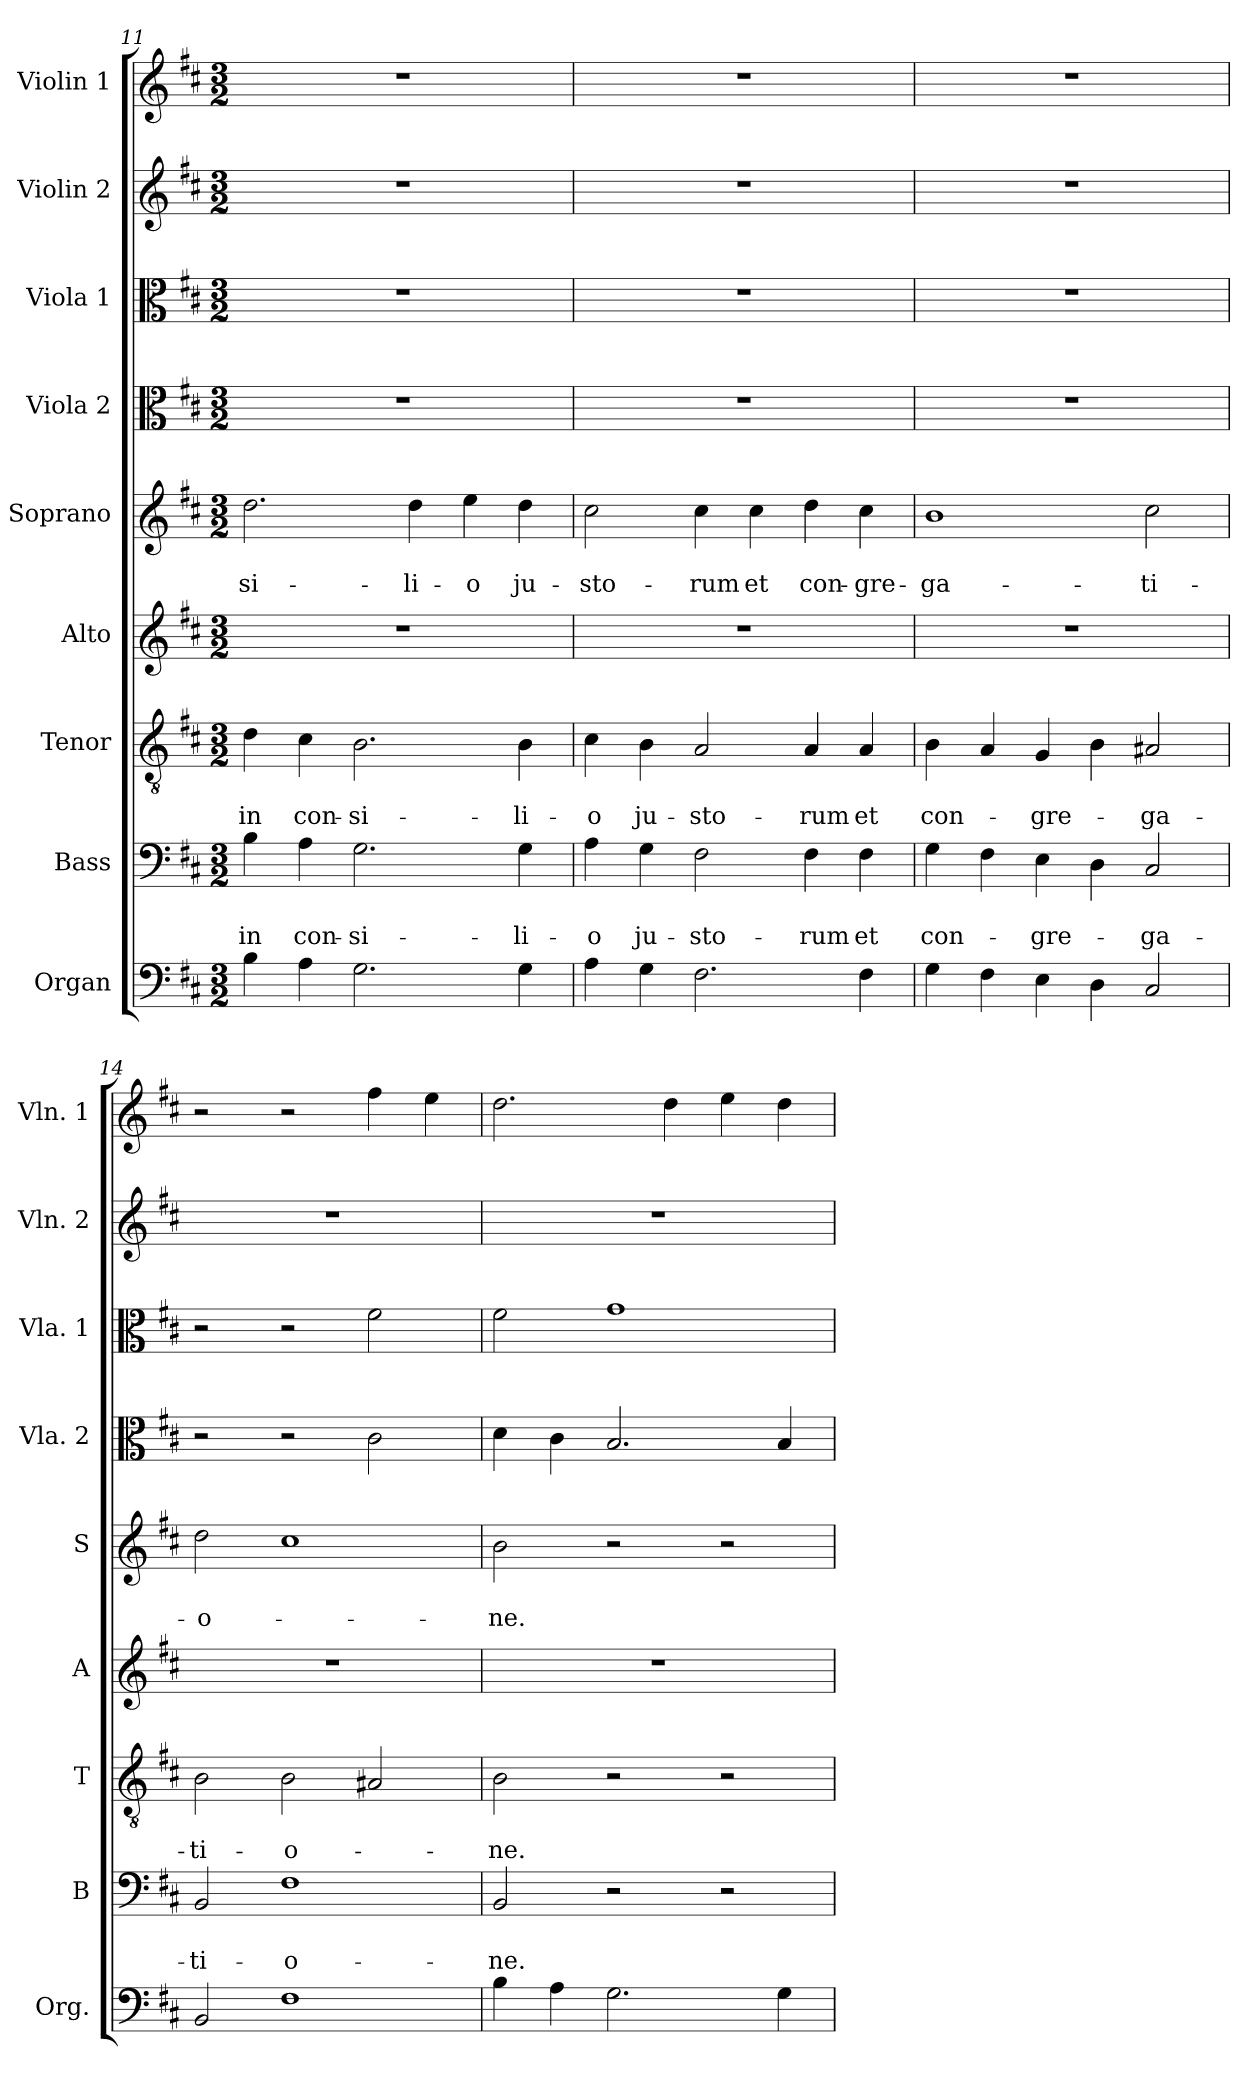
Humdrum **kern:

**kern	**kern	**text	**text	**kern	**text	**text	**kern	**kern	**text	**text	**kern	**kern	**kern	**kern
*part9	*part8	*part8	*part8	*part7	*part7	*part7	*part6	*part5	*part5	*part5	*part4	*part3	*part2	*part1
*staff9	*staff8	*staff8	*staff8	*staff7	*staff7	*staff7	*staff6	*staff5	*staff5	*staff5	*staff4	*staff3	*staff2	*staff1
*I"Organ	*I"Bass	*	*	*I"Tenor	*	*	*I"Alto	*I"Soprano	*	*	*I"Viola 2	*I"Viola 1	*I"Violin 2	*I"Violin 1
*I'Org.	*I'B	*	*	*I'T	*	*	*I'A	*I'S	*	*	*I'Vla. 2	*I'Vla. 1	*I'Vln. 2	*I'Vln. 1
*clefF4	*clefF4	*	*	*clefGv2	*	*	*clefG2	*clefG2	*	*	*clefC3	*clefC3	*clefG2	*clefG2
*k[f#c#]	*k[f#c#]	*	*	*k[f#c#]	*	*	*k[f#c#]	*k[f#c#]	*	*	*k[f#c#]	*k[f#c#]	*k[f#c#]	*k[f#c#]
*D:	*D:	*	*	*D:	*	*	*D:	*D:	*	*	*D:	*D:	*D:	*D:
*M3/2	*M3/2	*	*	*M3/2	*	*	*M3/2	*M3/2	*	*	*M3/2	*M3/2	*M3/2	*M3/2
=11	=11	=11	=11	=11	=11	=11	=11	=11	=11	=11	=11	=11	=11	=11
!	!	!	!LO:LY:b	!	!	!LO:LY:b	!	!	!	!LO:LY:b	!	!	!	!
4B\	4B\	.	in	4d\	.	in	1.r	2.dd\	.	-si-	1.r	1.r	1.r	1.r
!	!	!	!LO:LY:b	!	!	!LO:LY:b	!	!	!	!	!	!	!	!
4A\	4A\	.	con-	4c#\	.	con-	.	.	.	.	.	.	.	.
!	!	!	!LO:LY:b	!	!	!LO:LY:b	!	!	!	!	!	!	!	!
2.G\	2.G\	.	-si-	2.B\	.	-si-	.	.	.	.	.	.	.	.
!	!	!	!	!	!	!	!	!	!	!LO:LY:b	!	!	!	!
.	.	.	.	.	.	.	.	4dd\	.	-li-	.	.	.	.
!	!	!	!	!	!	!	!	!	!	!LO:LY:b	!	!	!	!
.	.	.	.	.	.	.	.	4ee\	.	-o	.	.	.	.
!	!	!	!LO:LY:b	!	!	!LO:LY:b	!	!	!	!LO:LY:b	!	!	!	!
4G\	4G\	.	-li-	4B\	.	-li-	.	4dd\	.	ju-	.	.	.	.
=12	=12	=12	=12	=12	=12	=12	=12	=12	=12	=12	=12	=12	=12	=12
!	!	!	!LO:LY:b	!	!	!LO:LY:b	!	!	!	!LO:LY:b	!	!	!	!
4A\	4A\	.	-o	4c#\	.	-o	1.r	2cc#\	.	-sto-	1.r	1.r	1.r	1.r
!	!	!	!LO:LY:b	!	!	!LO:LY:b	!	!	!	!	!	!	!	!
4G\	4G\	.	ju-	4B\	.	ju-	.	.	.	.	.	.	.	.
!	!	!	!LO:LY:b	!	!	!LO:LY:b	!	!	!	!LO:LY:b	!	!	!	!
2.F#\	2F#\	.	-sto-	2A/	.	-sto-	.	4cc#\	.	-rum	.	.	.	.
!	!	!	!	!	!	!	!	!	!	!LO:LY:b	!	!	!	!
.	.	.	.	.	.	.	.	4cc#\	.	et	.	.	.	.
!	!	!	!LO:LY:b	!	!	!LO:LY:b	!	!	!	!LO:LY:b	!	!	!	!
.	4F#\	.	-rum	4A/	.	-rum	.	4dd\	.	con-	.	.	.	.
!	!	!	!LO:LY:b	!	!	!LO:LY:b	!	!	!	!LO:LY:b	!	!	!	!
4F#\	4F#\	.	et	4A/	.	et	.	4cc#\	.	-gre-	.	.	.	.
=13	=13	=13	=13	=13	=13	=13	=13	=13	=13	=13	=13	=13	=13	=13
!	!	!	!LO:LY:b	!	!	!LO:LY:b	!	!	!	!LO:LY:b	!	!	!	!
4G\	4G\	.	con-	4B\	.	con-	1.r	1b	.	-ga-	1.r	1.r	1.r	1.r
4F#\	4F#\	.	.	4A/	.	.	.	.	.	.	.	.	.	.
!	!	!	!LO:LY:b	!	!	!LO:LY:b	!	!	!	!	!	!	!	!
4E\	4E\	.	-gre-	4G/	.	-gre-	.	.	.	.	.	.	.	.
4D\	4D\	.	.	4B\	.	.	.	.	.	.	.	.	.	.
!	!	!	!LO:LY:b	!	!	!LO:LY:b	!	!	!	!LO:LY:b	!	!	!	!
2C#/	2C#/	.	-ga-	2A#X/	.	-ga-	.	2cc#\	.	-ti-	.	.	.	.
=14	=14	=14	=14	=14	=14	=14	=14	=14	=14	=14	=14	=14	=14	=14
!	!	!	!LO:LY:b	!	!	!LO:LY:b	!	!	!	!LO:LY:b	!	!	!	!
2BB/	2BB/	.	-ti-	2B\	.	-ti-	1.r	2dd\	.	-o-	2r	2r	1.r	2r
!	!	!	!LO:LY:b	!	!	!LO:LY:b	!	!	!	!	!	!	!	!
1F#	1F#	.	-o-	2B\	.	-o-	.	1cc#	.	.	2r	2r	.	2r
.	.	.	.	2A#X/	.	.	.	.	.	.	2c#\	2f#\	.	4ff#\
.	.	.	.	.	.	.	.	.	.	.	.	.	.	4ee\
!!LO:LB:g=z
=15	=15	=15	=15	=15	=15	=15	=15	=15	=15	=15	=15	=15	=15	=15
!	!	!	!LO:LY:b	!	!	!LO:LY:b	!	!	!	!LO:LY:b	!	!	!	!
4B\	2BB/	.	-ne.	2B\	.	-ne.	1.r	2b\	.	-ne.	4d\	2f#\	1.r	2.dd\
4A\	.	.	.	.	.	.	.	.	.	.	4c#\	.	.	.
2.G\	2r	.	.	2r	.	.	.	2r	.	.	2.B/	1g	.	.
.	.	.	.	.	.	.	.	.	.	.	.	.	.	4dd\
.	2r	.	.	2r	.	.	.	2r	.	.	.	.	.	4ee\
4G\	.	.	.	.	.	.	.	.	.	.	4B/	.	.	4dd\
=	=	=	=	=	=	=	=	=	=	=	=	=	=	=
*-	*-	*-	*-	*-	*-	*-	*-	*-	*-	*-	*-	*-	*-	*-
